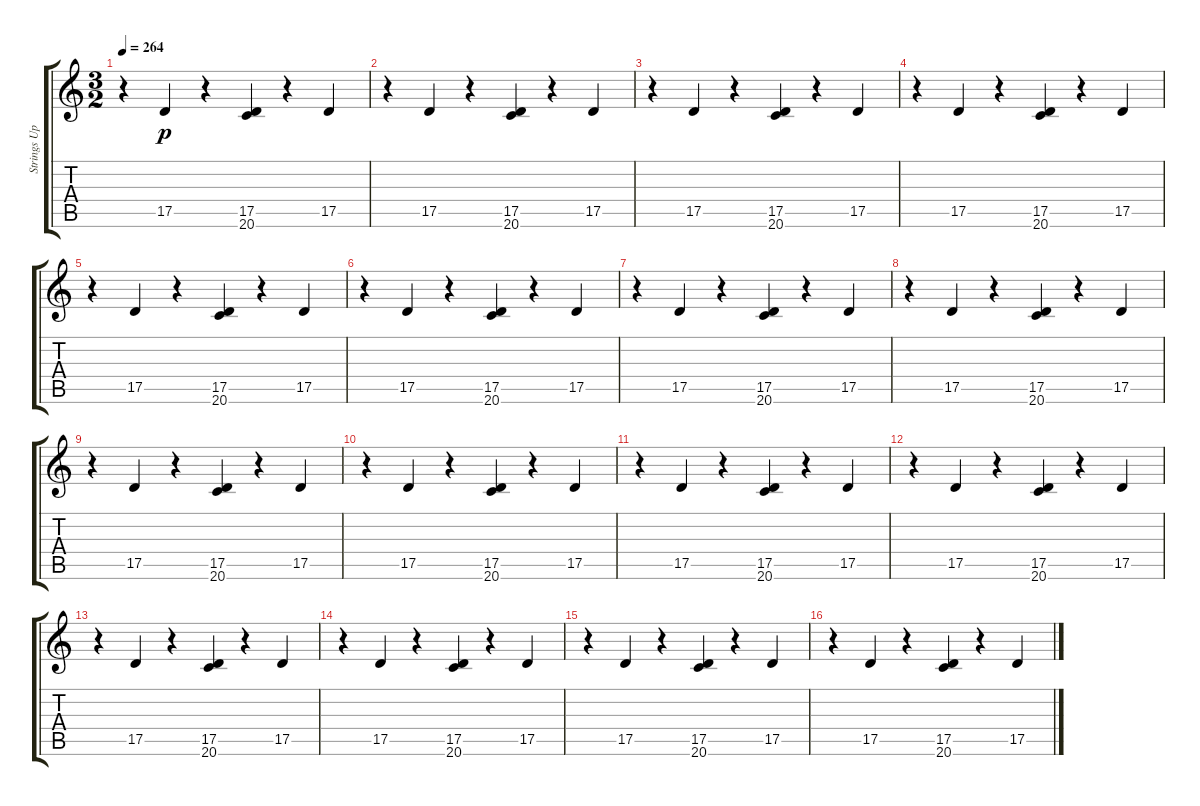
\track ("Strings Upper" "Strings Up") {instrument stringensemble1}
\staff {score tabs}
\tuning (E4 B3 G3 D3 A2 E2) {hide}
\ts (3 2)
\tempo 264
\clef g2
\ks c
r.4{dy p} 17.5.4 r.4 (17.5 20.6).4 r.4 17.5.4 |
r.4 17.5.4 r.4 (17.5 20.6).4 r.4 17.5.4 |
r.4 17.5.4 r.4 (17.5 20.6).4 r.4 17.5.4 |
r.4 17.5.4 r.4 (17.5 20.6).4 r.4 17.5.4 |
r.4 17.5.4 r.4 (17.5 20.6).4 r.4 17.5.4 |
r.4 17.5.4 r.4 (17.5 20.6).4 r.4 17.5.4 |
r.4 17.5.4 r.4 (17.5 20.6).4 r.4 17.5.4 |
r.4 17.5.4 r.4 (17.5 20.6).4 r.4 17.5.4 |
r.4 17.5.4 r.4 (17.5 20.6).4 r.4 17.5.4 |
r.4 17.5.4 r.4 (17.5 20.6).4 r.4 17.5.4 |
r.4 17.5.4 r.4 (17.5 20.6).4 r.4 17.5.4 |
r.4 17.5.4 r.4 (17.5 20.6).4 r.4 17.5.4 |
r.4 17.5.4 r.4 (17.5 20.6).4 r.4 17.5.4 |
r.4 17.5.4 r.4 (17.5 20.6).4 r.4 17.5.4 |
r.4 17.5.4 r.4 (17.5 20.6).4 r.4 17.5.4 |
r.4 17.5.4 r.4 (17.5 20.6).4 r.4 17.5.4
